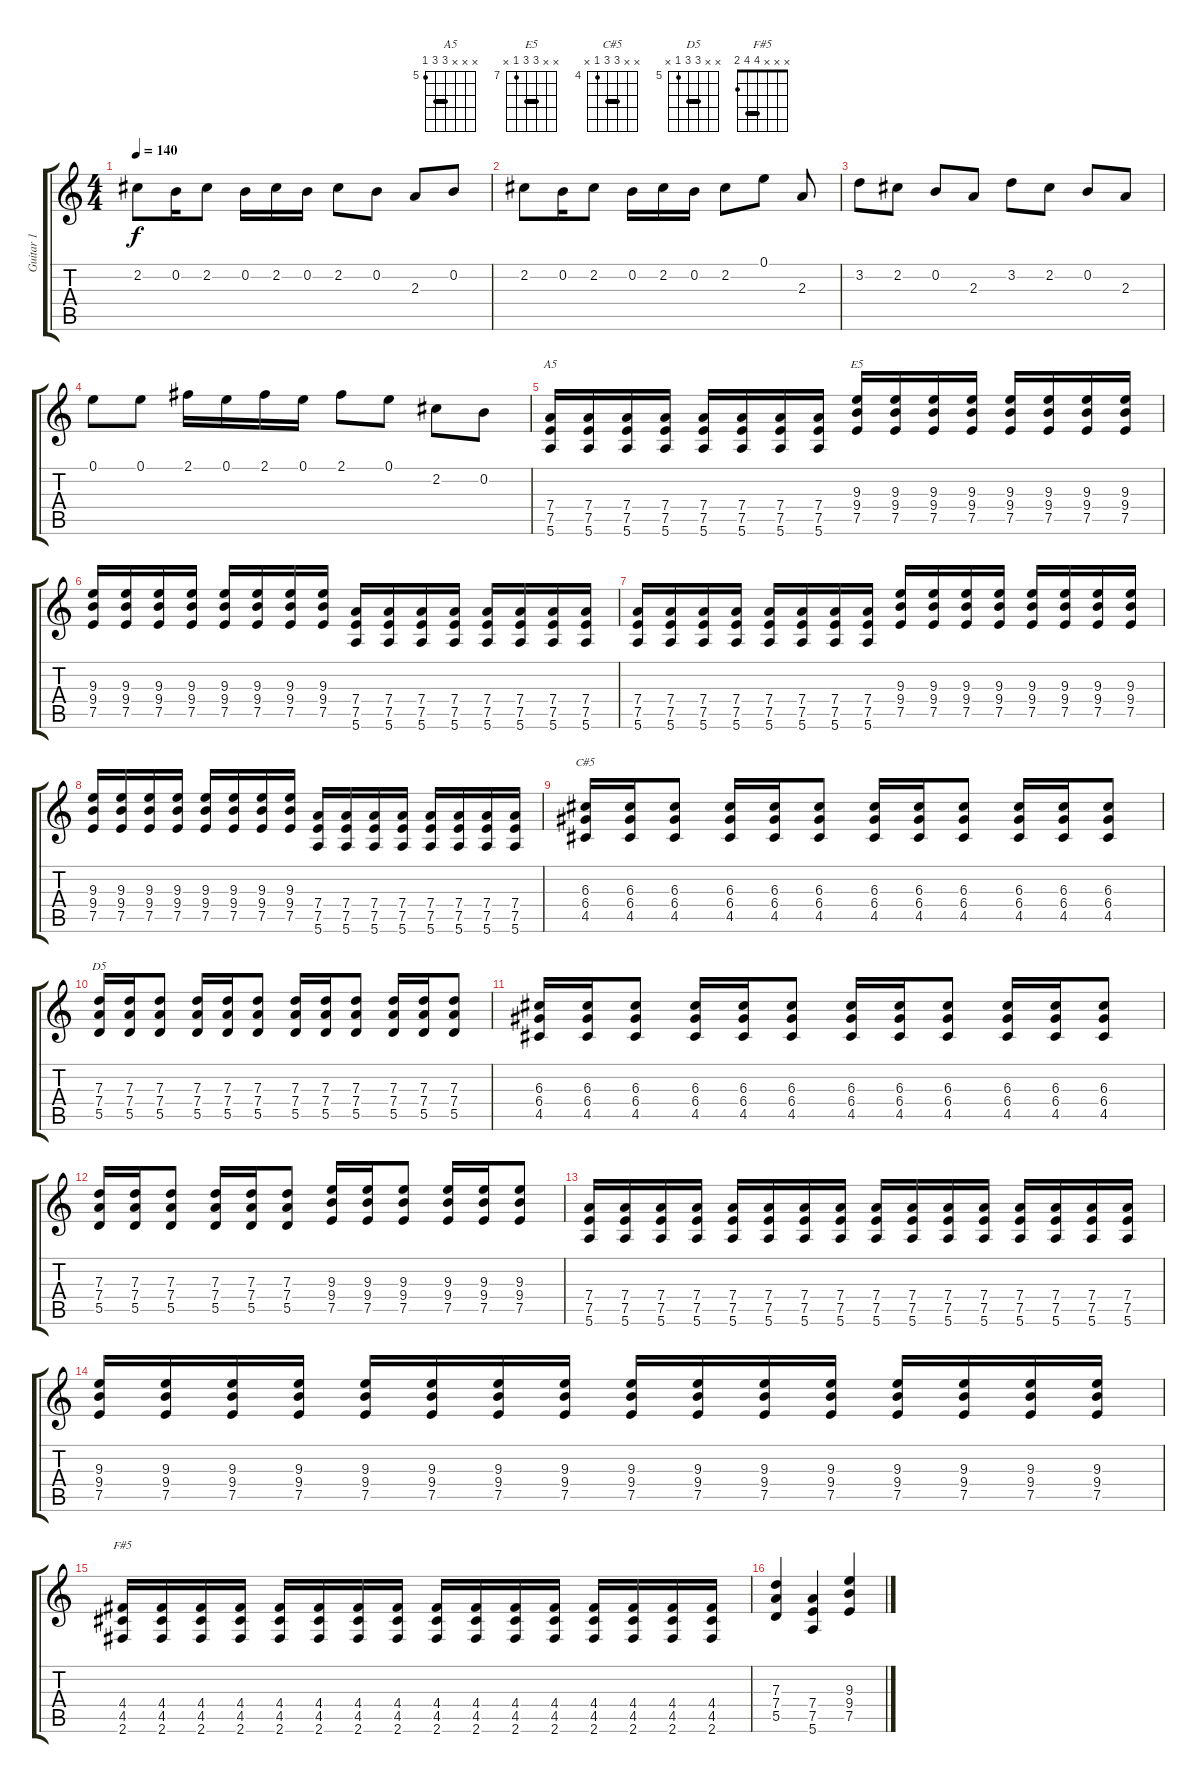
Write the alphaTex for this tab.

\track ("Guitar 1" "Guitar 1") {instrument overdrivenguitar}
\staff {score tabs}
\tuning (E4 B3 G3 D3 A2 E2) {hide}
\chord ("A5" x x x 7 7 5) {firstfret 5 barre 7}
\chord ("E5" x x 9 9 7 x) {firstfret 7 barre 9}
\chord ("C#5" x x 6 6 4 x) {firstfret 4 barre 6}
\chord ("D5" x x 7 7 5 x) {firstfret 5 barre 7}
\chord ("F#5" x x x 4 4 2) {barre 4}
\ts (4 4)
\tempo 140
\clef g2
\ks c
2.2.8{dy f} 0.2.16 2.2.8 0.2.16 2.2.16 0.2.16 2.2.8 0.2.8 2.3.8 0.2.8 |
2.2.8 0.2.16 2.2.8 0.2.16 2.2.16 0.2.16 2.2.8 0.1.8 2.3.8 |
3.2.8 2.2.8 0.2.8 2.3.8 3.2.8 2.2.8 0.2.8 2.3.8 |
0.1.8 0.1.8 2.1.16 0.1.16 2.1.16 0.1.16 2.1.8 0.1.8 2.2.8 0.2.8 |
(7.4 7.5 5.6).16{ch "A5"} (7.4 7.5 5.6).16 (7.4 7.5 5.6).16 (7.4 7.5 5.6).16 (7.4 7.5 5.6).16 (7.4 7.5 5.6).16 (7.4 7.5 5.6).16 (7.4 7.5 5.6).16 (9.3 9.4 7.5).16{ch "E5"} (9.3 9.4 7.5).16 (9.3 9.4 7.5).16 (9.3 9.4 7.5).16 (9.3 9.4 7.5).16 (9.3 9.4 7.5).16 (9.3 9.4 7.5).16 (9.3 9.4 7.5).16 |
(9.3 9.4 7.5).16 (9.3 9.4 7.5).16 (9.3 9.4 7.5).16 (9.3 9.4 7.5).16 (9.3 9.4 7.5).16 (9.3 9.4 7.5).16 (9.3 9.4 7.5).16 (9.3 9.4 7.5).16 (7.4 7.5 5.6).16 (7.4 7.5 5.6).16 (7.4 7.5 5.6).16 (7.4 7.5 5.6).16 (7.4 7.5 5.6).16 (7.4 7.5 5.6).16 (7.4 7.5 5.6).16 (7.4 7.5 5.6).16 |
(7.4 7.5 5.6).16 (7.4 7.5 5.6).16 (7.4 7.5 5.6).16 (7.4 7.5 5.6).16 (7.4 7.5 5.6).16 (7.4 7.5 5.6).16 (7.4 7.5 5.6).16 (7.4 7.5 5.6).16 (9.3 9.4 7.5).16 (9.3 9.4 7.5).16 (9.3 9.4 7.5).16 (9.3 9.4 7.5).16 (9.3 9.4 7.5).16 (9.3 9.4 7.5).16 (9.3 9.4 7.5).16 (9.3 9.4 7.5).16 |
(9.3 9.4 7.5).16 (9.3 9.4 7.5).16 (9.3 9.4 7.5).16 (9.3 9.4 7.5).16 (9.3 9.4 7.5).16 (9.3 9.4 7.5).16 (9.3 9.4 7.5).16 (9.3 9.4 7.5).16 (7.4 7.5 5.6).16 (7.4 7.5 5.6).16 (7.4 7.5 5.6).16 (7.4 7.5 5.6).16 (7.4 7.5 5.6).16 (7.4 7.5 5.6).16 (7.4 7.5 5.6).16 (7.4 7.5 5.6).16 |
(6.3 6.4 4.5).16{ch "C#5"} (6.3 6.4 4.5).16 (6.3 6.4 4.5).8 (6.3 6.4 4.5).16 (6.3 6.4 4.5).16 (6.3 6.4 4.5).8 (6.3 6.4 4.5).16 (6.3 6.4 4.5).16 (6.3 6.4 4.5).8 (6.3 6.4 4.5).16 (6.3 6.4 4.5).16 (6.3 6.4 4.5).8 |
(7.3 7.4 5.5).16{ch "D5"} (7.3 7.4 5.5).16 (7.3 7.4 5.5).8 (7.3 7.4 5.5).16 (7.3 7.4 5.5).16 (7.3 7.4 5.5).8 (7.3 7.4 5.5).16 (7.3 7.4 5.5).16 (7.3 7.4 5.5).8 (7.3 7.4 5.5).16 (7.3 7.4 5.5).16 (7.3 7.4 5.5).8 |
(6.3 6.4 4.5).16 (6.3 6.4 4.5).16 (6.3 6.4 4.5).8 (6.3 6.4 4.5).16 (6.3 6.4 4.5).16 (6.3 6.4 4.5).8 (6.3 6.4 4.5).16 (6.3 6.4 4.5).16 (6.3 6.4 4.5).8 (6.3 6.4 4.5).16 (6.3 6.4 4.5).16 (6.3 6.4 4.5).8 |
(7.3 7.4 5.5).16 (7.3 7.4 5.5).16 (7.3 7.4 5.5).8 (7.3 7.4 5.5).16 (7.3 7.4 5.5).16 (7.3 7.4 5.5).8 (9.3 9.4 7.5).16 (9.3 9.4 7.5).16 (9.3 9.4 7.5).8 (9.3 9.4 7.5).16 (9.3 9.4 7.5).16 (9.3 9.4 7.5).8 |
(7.4 7.5 5.6).16 (7.4 7.5 5.6).16 (7.4 7.5 5.6).16 (7.4 7.5 5.6).16 (7.4 7.5 5.6).16 (7.4 7.5 5.6).16 (7.4 7.5 5.6).16 (7.4 7.5 5.6).16 (7.4 7.5 5.6).16 (7.4 7.5 5.6).16 (7.4 7.5 5.6).16 (7.4 7.5 5.6).16 (7.4 7.5 5.6).16 (7.4 7.5 5.6).16 (7.4 7.5 5.6).16 (7.4 7.5 5.6).16 |
(9.3 9.4 7.5).16 (9.3 9.4 7.5).16 (9.3 9.4 7.5).16 (9.3 9.4 7.5).16 (9.3 9.4 7.5).16 (9.3 9.4 7.5).16 (9.3 9.4 7.5).16 (9.3 9.4 7.5).16 (9.3 9.4 7.5).16 (9.3 9.4 7.5).16 (9.3 9.4 7.5).16 (9.3 9.4 7.5).16 (9.3 9.4 7.5).16 (9.3 9.4 7.5).16 (9.3 9.4 7.5).16 (9.3 9.4 7.5).16 |
(4.4 4.5 2.6).16{ch "F#5"} (4.4 4.5 2.6).16 (4.4 4.5 2.6).16 (4.4 4.5 2.6).16 (4.4 4.5 2.6).16 (4.4 4.5 2.6).16 (4.4 4.5 2.6).16 (4.4 4.5 2.6).16 (4.4 4.5 2.6).16 (4.4 4.5 2.6).16 (4.4 4.5 2.6).16 (4.4 4.5 2.6).16 (4.4 4.5 2.6).16 (4.4 4.5 2.6).16 (4.4 4.5 2.6).16 (4.4 4.5 2.6).16 |
(7.3 7.4 5.5).4 (7.4 7.5 5.6).4 (9.3 9.4 7.5).4
